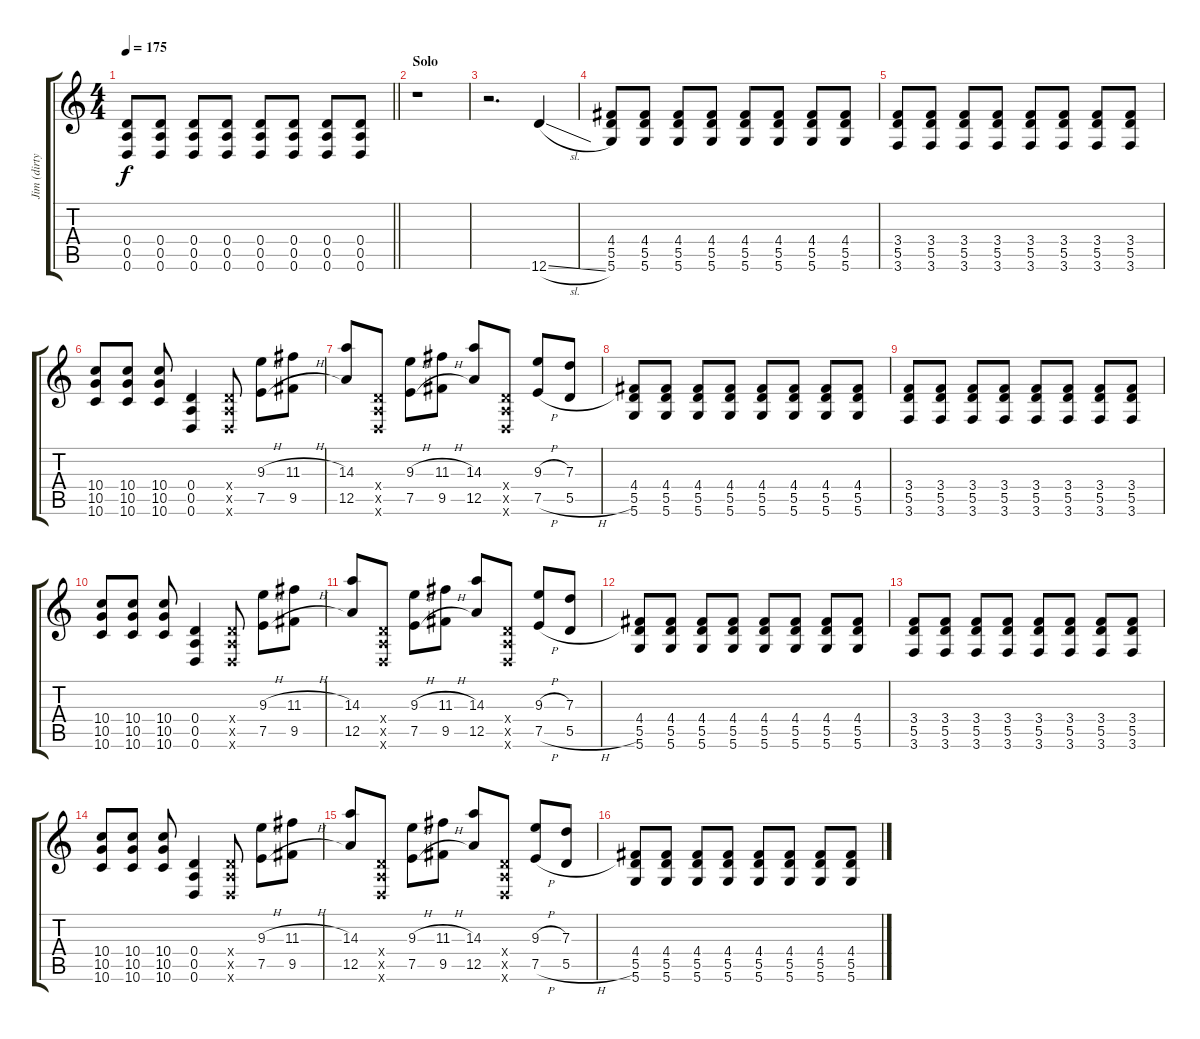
\track ("Jim (dirty)" "Jim (dirty") {instrument overdrivenguitar}
\staff {score tabs}
\tuning (E4 B3 G3 D3 A2 D2) {hide}
\ts (4 4)
\tempo 175
\clef g2
\barLineRight lightlight
\ks c
(0.4 0.5 0.6).8{dy f} (0.4 0.5 0.6).8 (0.4 0.5 0.6).8 (0.4 0.5 0.6).8 (0.4 0.5 0.6).8 (0.4 0.5 0.6).8 (0.4 0.5 0.6).8 (0.4 0.5 0.6).8 |
\section ("" "Solo")
r.1 |
r.2{d} 12.6{sl}.4 |
(4.4 5.5 5.6).8 (4.4 5.5 5.6).8 (4.4 5.5 5.6).8 (4.4 5.5 5.6).8 (4.4 5.5 5.6).8 (4.4 5.5 5.6).8 (4.4 5.5 5.6).8 (4.4 5.5 5.6).8 |
(3.4 5.5 3.6).8 (3.4 5.5 3.6).8 (3.4 5.5 3.6).8 (3.4 5.5 3.6).8 (3.4 5.5 3.6).8 (3.4 5.5 3.6).8 (3.4 5.5 3.6).8 (3.4 5.5 3.6).8 |
(10.4 10.5 10.6).8 (10.4 10.5 10.6).8 (10.4 10.5 10.6).8 (0.4 0.5 0.6).4 (0.4{x} 0.5{x} 0.6{x}).8 (9.3{h} 7.5{h}).8 (11.3{h} 9.5{h}).8 |
(14.3 12.5).8 (0.4{x} 0.5{x} 0.6{x}).8 (9.3{h} 7.5{h}).8 (11.3{h} 9.5{h}).8 (14.3 12.5).8 (0.4{x} 0.5{x} 0.6{x}).8 (9.3{h} 7.5{h}).8 (7.3 5.5{h}).8 |
(4.4 5.5 5.6).8 (4.4 5.5 5.6).8 (4.4 5.5 5.6).8 (4.4 5.5 5.6).8 (4.4 5.5 5.6).8 (4.4 5.5 5.6).8 (4.4 5.5 5.6).8 (4.4 5.5 5.6).8 |
(3.4 5.5 3.6).8 (3.4 5.5 3.6).8 (3.4 5.5 3.6).8 (3.4 5.5 3.6).8 (3.4 5.5 3.6).8 (3.4 5.5 3.6).8 (3.4 5.5 3.6).8 (3.4 5.5 3.6).8 |
(10.4 10.5 10.6).8 (10.4 10.5 10.6).8 (10.4 10.5 10.6).8 (0.4 0.5 0.6).4 (0.4{x} 0.5{x} 0.6{x}).8 (9.3{h} 7.5{h}).8 (11.3{h} 9.5{h}).8 |
(14.3 12.5).8 (0.4{x} 0.5{x} 0.6{x}).8 (9.3{h} 7.5{h}).8 (11.3{h} 9.5{h}).8 (14.3 12.5).8 (0.4{x} 0.5{x} 0.6{x}).8 (9.3{h} 7.5{h}).8 (7.3 5.5{h}).8 |
(4.4 5.5 5.6).8 (4.4 5.5 5.6).8 (4.4 5.5 5.6).8 (4.4 5.5 5.6).8 (4.4 5.5 5.6).8 (4.4 5.5 5.6).8 (4.4 5.5 5.6).8 (4.4 5.5 5.6).8 |
(3.4 5.5 3.6).8 (3.4 5.5 3.6).8 (3.4 5.5 3.6).8 (3.4 5.5 3.6).8 (3.4 5.5 3.6).8 (3.4 5.5 3.6).8 (3.4 5.5 3.6).8 (3.4 5.5 3.6).8 |
(10.4 10.5 10.6).8 (10.4 10.5 10.6).8 (10.4 10.5 10.6).8 (0.4 0.5 0.6).4 (0.4{x} 0.5{x} 0.6{x}).8 (9.3{h} 7.5{h}).8 (11.3{h} 9.5{h}).8 |
(14.3 12.5).8 (0.4{x} 0.5{x} 0.6{x}).8 (9.3{h} 7.5{h}).8 (11.3{h} 9.5{h}).8 (14.3 12.5).8 (0.4{x} 0.5{x} 0.6{x}).8 (9.3{h} 7.5{h}).8 (7.3 5.5{h}).8 |
(4.4 5.5 5.6).8 (4.4 5.5 5.6).8 (4.4 5.5 5.6).8 (4.4 5.5 5.6).8 (4.4 5.5 5.6).8 (4.4 5.5 5.6).8 (4.4 5.5 5.6).8 (4.4 5.5 5.6).8
